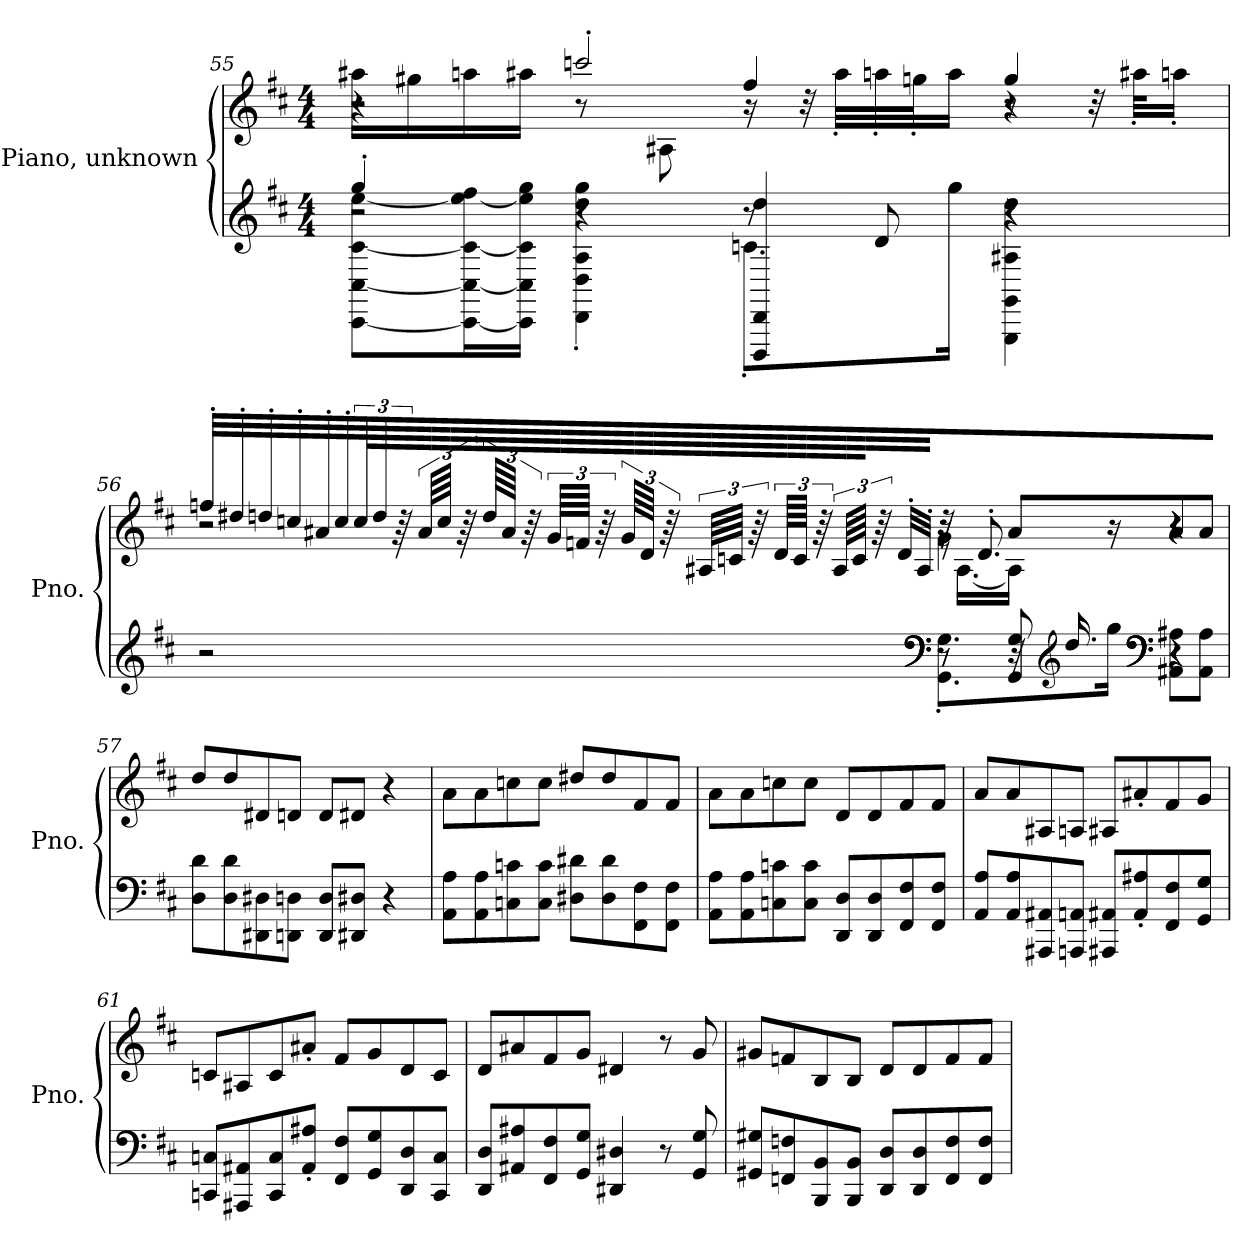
**kern	**kern
*part1	*part1
*staff2	*staff1
*I"Piano, unknown	*
*I'Pno.	*
!!LO:PB:g=z
*clefG2	*clefG2
*k[f#c#]	*k[f#c#]
*M4/4	*M4/4
=55	=55
*^	*^
*	*^	*	*^
2r	[8CC#\ [8C#\ [8c#\ [8ee\L	4gg'/	4r	16aa#X\LL	2r
.	.	.	.	16gg#X\	.
.	16CC#\_ 16C#\_ 16c#\_ 16ee\_ 16ff#\L	.	.	16aan\	.
.	16CC#\] 16C#\] 16c#\] 16ee\] 16gg\JJ	.	.	16aa#X\JJ	.
.	4DD\' 4D\' 4A\' 4dd\' 4gg\'	4r	2cccn'/	8r	.
.	.	.	.	8A#X\	.
8r	8.cn'\L	4DDD/ 4DD/ 4dd/	.	16r	4ff#/
.	.	.	.	32r	.
.	.	.	.	32aa#'\LLL	.
8d/	.	.	.	32aan'\	.
.	.	.	.	32ggn'\J	.
.	16gg\Jk	.	.	16aa\JJ	.
4r	4GGG\ 4GG\ 4A#X\ 4dd\	4r	4r	8r	4gg/
.	.	.	.	32r	.
.	.	.	.	32aa#X'\KLL	.
.	.	.	.	16aan'\JJ	.
!!LO:LB:g=z
=56	=56	=56	=56	=56	=56
*	*	*	*	*	*^
2r	2r	2r	32ffn'/LLL	2r	2r	2r
.	.	.	32dd#X'/	.	.	.
.	.	.	32ddn'/	.	.	.
.	.	.	32ccn'/	.	.	.
.	.	.	32a#X'/	.	.	.
.	.	.	32cc'/	.	.	.
.	.	.	96cc/L	.	.	.
.	.	.	96dd/JJJJ	.	.	.
.	.	.	96r	.	.	.
.	.	.	96a#/LLLL	.	.	.
.	.	.	96cc/JJJJ	.	.	.
.	.	.	96r	.	.	.
.	.	.	96dd/LLLL	.	.	.
.	.	.	96a#/JJJJ	.	.	.
.	.	.	96r	.	.	.
.	.	.	96g/LLLL	.	.	.
.	.	.	96fn/JJJJ	.	.	.
.	.	.	96r	.	.	.
.	.	.	96g/LLLL	.	.	.
.	.	.	96d/JJJJ	.	.	.
.	.	.	96r	.	.	.
.	.	.	96A#X/LLLL	.	.	.
.	.	.	96cn/JJJJ	.	.	.
.	.	.	96r	.	.	.
.	.	.	96d/LLLL	.	.	.
.	.	.	96c/JJJJ	.	.	.
.	.	.	96r	.	.	.
.	.	.	96A#/LLLL	.	.	.
.	.	.	96c/JJJJ	.	.	.
.	.	.	96r	.	.	.
.	.	.	32d'/LLL	.	.	.
.	.	.	32A#'/JJJ	.	.	.
*clefF4	*	*	*	*	*	*
8r	8.GG\' 8.G\'L	8r	8r	4g\	16r	32r
.	.	.	.	.	.	[16.A#\LL
.	.	.	.	.	8.d'/	.
32r	.	8GG/ 8G/	8a#/L	.	.	16A#\JJ]
*clefG2	*	*	*	*	*	*
16.dd/	.	.	.	.	.	.
.	16gg\Jk	.	.	.	.	16r
*clefF4	*	*	*	*	*	*
4r	8AA#X\ 8A#X\L	4r	8a#/	4r	4r	4r
.	8AA#\ 8A#\J	.	8a#/J	.	.	.
*v	*v	*v	*	*	*	*
*	*v	*v	*v	*v
!!LO:LB:g=z
=57	=57
8D\ 8d\L	8dd/L
8D\ 8d\	8dd/
8DD#X\ 8D#X\	8d#X/
8DDn\ 8Dn\J	8dn/J
8DD/ 8D/L	8d/L
8DD#X/ 8D#X/J	8d#X/J
4r	4r
=58	=58
8AA\ 8A\L	8a\L
8AA\ 8A\	8a\
8Cn\ 8cn\	8ccn\
8C\ 8c\J	8cc\J
8D#X\ 8d#X\L	8dd#X/L
8D#\ 8d#\	8dd#/
8FF#\ 8F#\	8f#/
8FF#\ 8F#\J	8f#/J
=59	=59
8AA\ 8A\L	8a\L
8AA\ 8A\	8a\
8Cn\ 8cn\	8ccn\
8C\ 8c\J	8cc\J
8DD/ 8D/L	8d/L
8DD/ 8D/	8d/
8FF#/ 8F#/	8f#/
8FF#/ 8F#/J	8f#/J
=60	=60
8AA/ 8A/L	8a/L
8AA/ 8A/	8a/
8AAA#X/ 8AA#X/	8A#X/
8AAAn/ 8AAn/J	8An/J
8AAA#X/ 8AA#X/L	8A#X/L
8AA#/' 8A#X/'	8a#X'/
8FF#/ 8F#/	8f#/
8GG/ 8G/J	8g/J
!!LO:LB:g=z
=61	=61
8CCn/ 8Cn/L	8cn/L
8AAA#X/ 8AA#X/	8A#X/
8CC/ 8C/	8c/
8AA#/' 8A#X/'J	8a#X'/J
8FF#/ 8F#/L	8f#/L
8GG/ 8G/	8g/
8DD/ 8D/	8d/
8CC/ 8C/J	8c/J
=62	=62
8DD/ 8D/L	8d/L
8AA#X/ 8A#X/	8a#X/
8FF#/ 8F#/	8f#/
8GG/ 8G/J	8g/J
4DD#X/ 4D#X/	4d#X/
8r	8r
8GG/ 8G/	8g/
=63	=63
8GG#X/ 8G#X/L	8g#X/L
8FFn/ 8Fn/	8fn/
8BBB/ 8BB/	8B/
8BBB/ 8BB/J	8B/J
8DD/ 8D/L	8d/L
8DD/ 8D/	8d/
8FF/ 8F/	8f/
8FF/ 8F/J	8f/J
=	=
*-	*-
